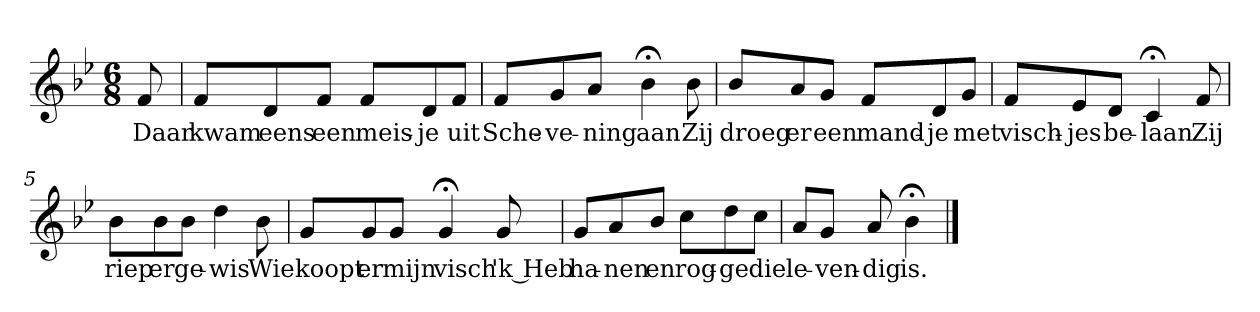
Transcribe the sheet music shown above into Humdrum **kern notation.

**kern	**text
*part1	*part1
*staff1	*staff1
*k[b-e-]	*
*B-:	*
*M6/8	*
*MM120	*
=	=
8f	Daar
=1	=1
8fL	kwam
8d	eens
8fJ	een
8fL	meis-
8d	-je
8fJ	uit
=2	=2
8fL	Sche-
8g	-ve-
8aJ	-ning
4b-;<	aan
8b-	Zij
=3	=3
8b-L	droeg
8a	er
8gJ	een
8fL	mand-
8d	-je
8gJ	met
=4	=4
8fL	visch-
8e-	-jes
8dJ	be-
4c;<	-laan
8f	Zij
=5	=5
8b-L	riep
8b-	er
8b-J	ge-
4dd	-wis
8b-	Wie
=6	=6
8gL	koopt
8g	er
8gJ	mijn
4g;<	visch
8g	'k Heb
=7	=7
8gL	ha-
8a	-nen
8b-J	en
8ccL	rog-
8dd	-ge
8ccJ	die
=8	=8
8aL	le-
8gJ	-ven-
8a	-dig
4b-;<	is.
==	==
*-	*-
